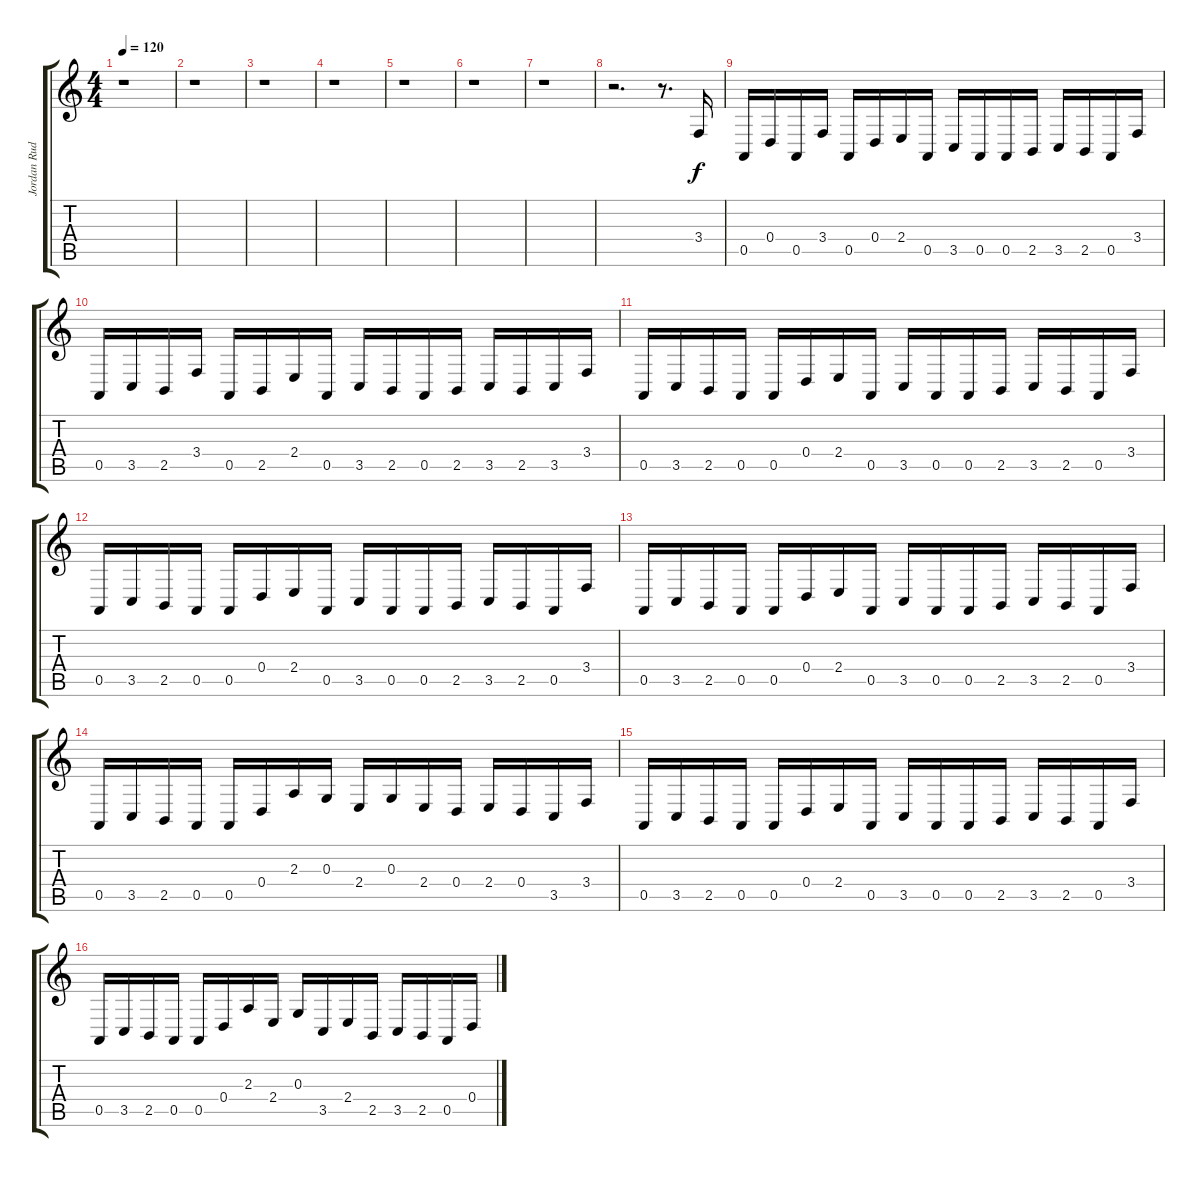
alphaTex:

\track ("Jordan Rudess - Synthé 4" "Jordan Rud") {instrument stringensemble2}
\staff {score tabs}
\tuning (E4 B3 G3 D3 A2 E2) {hide}
\ts (4 4)
\tempo 120
\clef g2
\ks c
r.1{dy f} |
r.1 |
r.1 |
r.1 |
r.1 |
r.1 |
r.1 |
r.2{d} r.8{d} 3.4.16{volume 7} |
0.5.16 0.4.16 0.5.16 3.4.16 0.5.16 0.4.16 2.4.16 0.5.16 3.5.16 0.5.16 0.5.16 2.5.16 3.5.16 2.5.16 0.5.16 3.4.16 |
0.5.16 3.5.16 2.5.16 3.4.16 0.5.16 2.5.16 2.4.16 0.5.16 3.5.16 2.5.16 0.5.16 2.5.16 3.5.16 2.5.16 3.5.16 3.4.16 |
0.5.16 3.5.16 2.5.16 0.5.16 0.5.16 0.4.16 2.4.16 0.5.16{volume 7} 3.5.16 0.5.16 0.5.16 2.5.16 3.5.16 2.5.16 0.5.16 3.4.16 |
0.5.16 3.5.16 2.5.16 0.5.16 0.5.16 0.4.16 2.4.16 0.5.16 3.5.16 0.5.16 0.5.16 2.5.16 3.5.16 2.5.16 0.5.16 3.4.16 |
0.5.16 3.5.16 2.5.16 0.5.16 0.5.16 0.4.16 2.4.16 0.5.16 3.5.16 0.5.16 0.5.16 2.5.16 3.5.16 2.5.16 0.5.16 3.4.16 |
0.5.16 3.5.16 2.5.16 0.5.16 0.5.16 0.4.16 2.3.16 0.3.16{volume 7} 2.4.16 0.3.16 2.4.16 0.4.16 2.4.16 0.4.16 3.5.16 3.4.16 |
0.5.16 3.5.16 2.5.16 0.5.16 0.5.16 0.4.16 2.4.16 0.5.16 3.5.16 0.5.16 0.5.16 2.5.16 3.5.16 2.5.16 0.5.16 3.4.16 |
0.5.16 3.5.16 2.5.16 0.5.16 0.5.16 0.4.16 2.3.16 2.4.16 0.3.16 3.5.16 2.4.16 2.5.16 3.5.16 2.5.16 0.5.16 0.4.16{volume 8}
